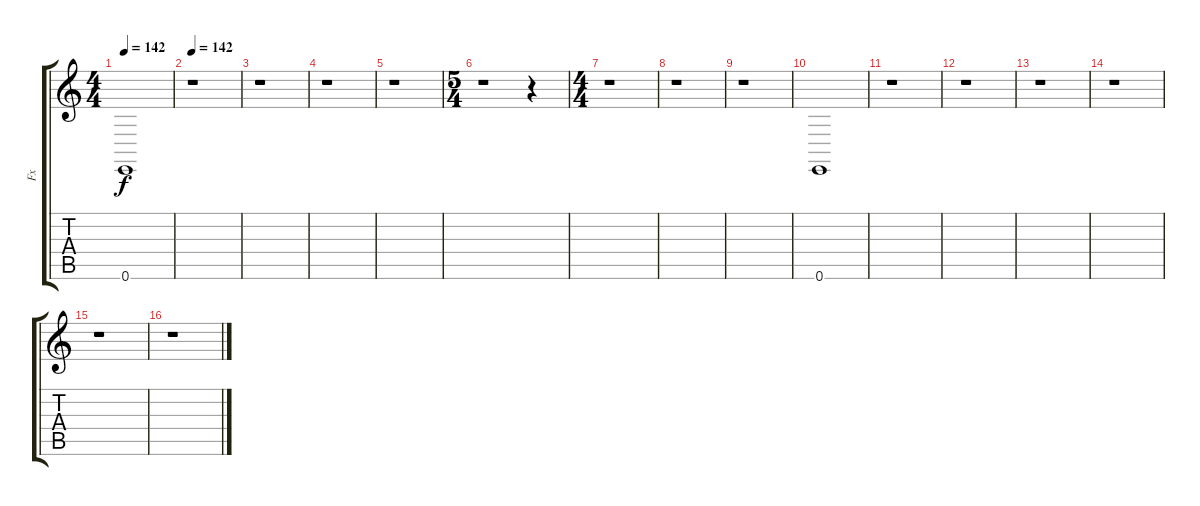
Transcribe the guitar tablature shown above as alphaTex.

\track ("Fx" "Fx") {instrument pad2warm}
\staff {score tabs}
\tuning (E4 B3 G3 D3 A2 E2) {hide}
\ts (4 4)
\tempo 142
\clef g2
\ks c
0.6{t}.1{dy f} |
\tempo 142
r.1 |
r.1 |
r.1 |
r.1 |
\ts (5 4)
r.1 r.4 |
\ts (4 4)
r.1 |
r.1 |
r.1 |
0.6.1{instrument gunshot} |
r.1 |
r.1 |
r.1 |
r.1 |
r.1 |
r.1
